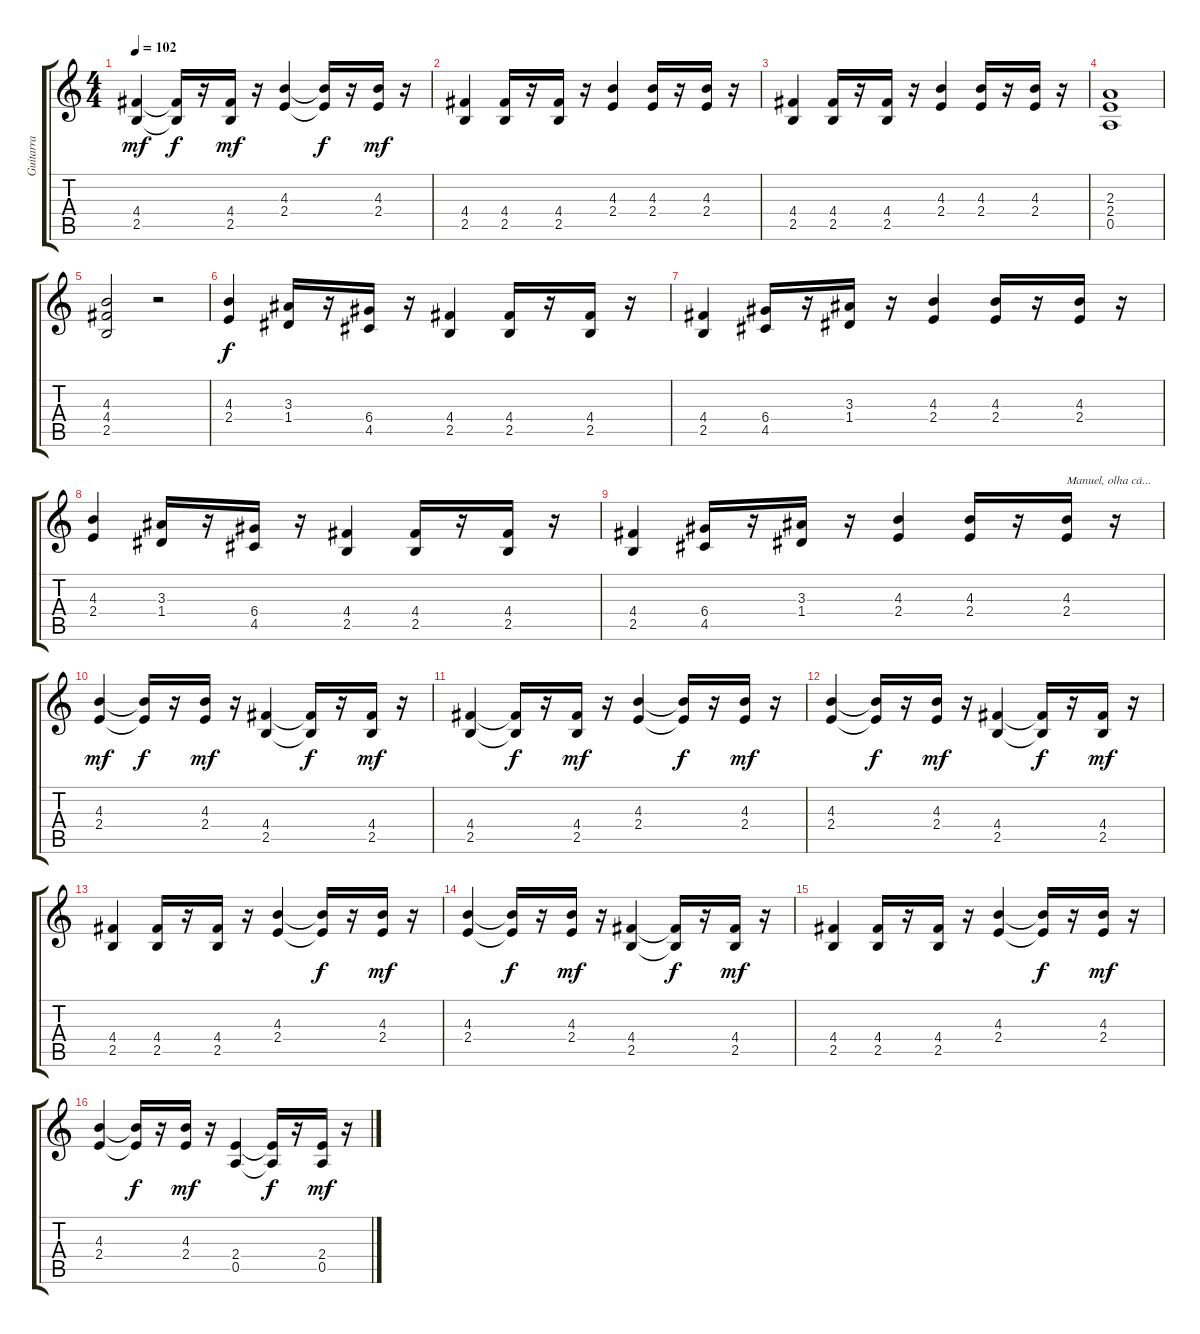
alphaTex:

\track ("Guitarra" "Guitarra") {instrument distortionguitar}
\staff {score tabs}
\tuning (E4 B3 G3 D3 A2 E2) {hide}
\ts (4 4)
\tempo 102
\clef g2
\ks c
(4.4 2.5).4{dy mf} (4.4{t} 2.5{t}).16{dy f} r.16 (4.4 2.5).16{dy mf} r.16 (4.3 2.4).4 (4.3{t} 2.4{t}).16{dy f} r.16 (4.3 2.4).16{dy mf} r.16 |
(4.4 2.5).4 (4.4 2.5).16 r.16 (4.4 2.5).16 r.16 (4.3 2.4).4 (4.3 2.4).16 r.16 (4.3 2.4).16 r.16 |
(4.4 2.5).4 (4.4 2.5).16 r.16 (4.4 2.5).16 r.16 (4.3 2.4).4 (4.3 2.4).16 r.16 (4.3 2.4).16 r.16 |
(2.3 2.4 0.5).1 |
(4.3 4.4 2.5).2 r.2 |
(4.3 2.4).4{dy f} (3.3 1.4).16 r.16 (6.4 4.5).16 r.16 (4.4 2.5).4 (4.4 2.5).16 r.16 (4.4 2.5).16 r.16 |
(4.4 2.5).4 (6.4 4.5).16 r.16 (3.3 1.4).16 r.16 (4.3 2.4).4 (4.3 2.4).16 r.16 (4.3 2.4).16 r.16 |
(4.3 2.4).4 (3.3 1.4).16 r.16 (6.4 4.5).16 r.16 (4.4 2.5).4 (4.4 2.5).16 r.16 (4.4 2.5).16 r.16 |
(4.4 2.5).4 (6.4 4.5).16 r.16 (3.3 1.4).16 r.16 (4.3 2.4).4 (4.3 2.4).16 r.16 (4.3 2.4).16{txt "Manuel, olha cá..."} r.16 |
(4.3 2.4).4{dy mf} (4.3{t} 2.4{t}).16{dy f} r.16 (4.3 2.4).16{dy mf} r.16 (4.4 2.5).4 (4.4{t} 2.5{t}).16{dy f} r.16 (4.4 2.5).16{dy mf} r.16 |
(4.4 2.5).4 (4.4{t} 2.5{t}).16{dy f} r.16 (4.4 2.5).16{dy mf} r.16 (4.3 2.4).4 (4.3{t} 2.4{t}).16{dy f} r.16 (4.3 2.4).16{dy mf} r.16 |
(4.3 2.4).4 (4.3{t} 2.4{t}).16{dy f} r.16 (4.3 2.4).16{dy mf} r.16 (4.4 2.5).4 (4.4{t} 2.5{t}).16{dy f} r.16 (4.4 2.5).16{dy mf} r.16 |
(4.4 2.5).4 (4.4 2.5).16 r.16 (4.4 2.5).16 r.16 (4.3 2.4).4 (4.3{t} 2.4{t}).16{dy f} r.16 (4.3 2.4).16{dy mf} r.16 |
(4.3 2.4).4 (4.3{t} 2.4{t}).16{dy f} r.16 (4.3 2.4).16{dy mf} r.16 (4.4 2.5).4 (4.4{t} 2.5{t}).16{dy f} r.16 (4.4 2.5).16{dy mf} r.16 |
(4.4 2.5).4 (4.4 2.5).16 r.16 (4.4 2.5).16 r.16 (4.3 2.4).4 (4.3{t} 2.4{t}).16{dy f} r.16 (4.3 2.4).16{dy mf} r.16 |
(4.3 2.4).4 (4.3{t} 2.4{t}).16{dy f} r.16 (4.3 2.4).16{dy mf} r.16 (2.4 0.5).4 (2.4{t} 0.5{t}).16{dy f} r.16 (2.4 0.5).16{dy mf} r.16
